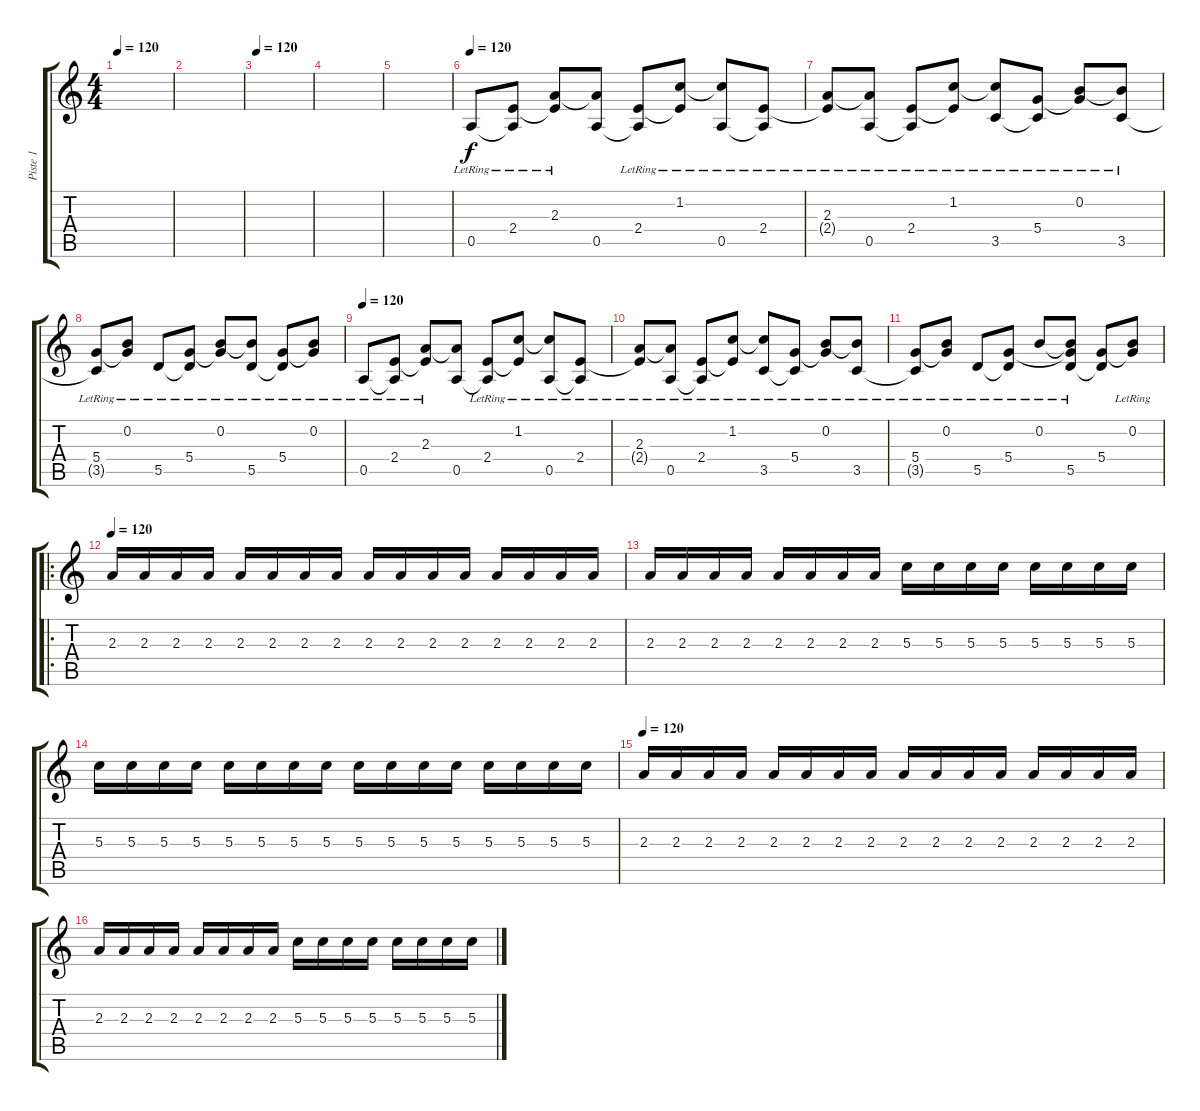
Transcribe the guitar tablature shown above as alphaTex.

\track ("Piste 1" "Piste 1") {instrument distortionguitar}
\staff {score tabs}
\tuning (E4 B3 G3 D3 A2 E2) {hide}
\ts (4 4)
\tempo 120
\clef g2
\ks c
|
|
\tempo 120
|
|
|
\tempo 120
0.5{lr}.8 (2.4{lr} 0.5{t}).8 (2.3{lr} 2.4{t}).8 (2.3{t} 0.5).8 (2.4{lr} 0.5{t}).8 (1.2{lr} 2.4{t}).8 (1.2{t} 0.5{lr}).8 (2.4{lr} 0.5{t}).8 |
(2.3{lr} 2.4{t}).8 (2.3{t} 0.5{lr}).8 (2.4{lr} 0.5{t}).8 (1.2{lr} 2.4{t}).8 (1.2{t} 3.5{lr}).8 (5.4{lr} 3.5{t}).8 (0.2{lr} 5.4{t}).8 (0.2{t} 3.5{lr}).8 |
(5.4{lr} 3.5{t}).8 (0.2{lr} 5.4{t}).8 5.5{lr}.8 (5.4{lr} 5.5{t}).8 (0.2{lr} 5.4{t}).8 (0.2{t} 5.5{lr}).8 (5.4{lr} 5.5{t}).8 (0.2{lr} 5.4{t}).8 |
\tempo 120
0.5{lr}.8 (2.4{lr} 0.5{t}).8 (2.3{lr} 2.4{t}).8 (2.3{t} 0.5).8 (2.4{lr} 0.5{t}).8 (1.2{lr} 2.4{t}).8 (1.2{t} 0.5{lr}).8 (2.4{lr} 0.5{t}).8 |
(2.3{lr} 2.4{t}).8 (2.3{t} 0.5{lr}).8 (2.4{lr} 0.5{t}).8 (1.2{lr} 2.4{t}).8 (1.2{t} 3.5{lr}).8 (5.4{lr} 3.5{t}).8 (0.2{lr} 5.4{t}).8 (0.2{t} 3.5{lr}).8 |
(5.4{lr} 3.5{t}).8 (0.2{lr} 5.4{t}).8 5.5{lr}.8 (5.4{lr} 5.5{t}).8 0.2{lr}.8 (0.2{t} 5.4{t} 5.5{lr}).8 (5.4 5.5{t}).8 (0.2{lr} 5.4{t}).8 |
\ro
\tempo 120
2.3.16{volume 16} 2.3.16 2.3.16 2.3.16 2.3.16 2.3.16 2.3.16 2.3.16 2.3.16 2.3.16 2.3.16 2.3.16 2.3.16 2.3.16 2.3.16 2.3.16 |
2.3.16 2.3.16 2.3.16 2.3.16 2.3.16 2.3.16 2.3.16 2.3.16 5.3.16 5.3.16 5.3.16 5.3.16 5.3.16 5.3.16 5.3.16 5.3.16 |
5.3.16 5.3.16 5.3.16 5.3.16 5.3.16 5.3.16 5.3.16 5.3.16 5.3.16 5.3.16 5.3.16 5.3.16 5.3.16 5.3.16 5.3.16 5.3.16 |
\tempo 120
2.3.16 2.3.16 2.3.16 2.3.16 2.3.16 2.3.16 2.3.16 2.3.16 2.3.16 2.3.16 2.3.16 2.3.16 2.3.16 2.3.16 2.3.16 2.3.16 |
2.3.16 2.3.16 2.3.16 2.3.16 2.3.16 2.3.16 2.3.16 2.3.16 5.3.16 5.3.16 5.3.16 5.3.16 5.3.16 5.3.16 5.3.16 5.3.16
